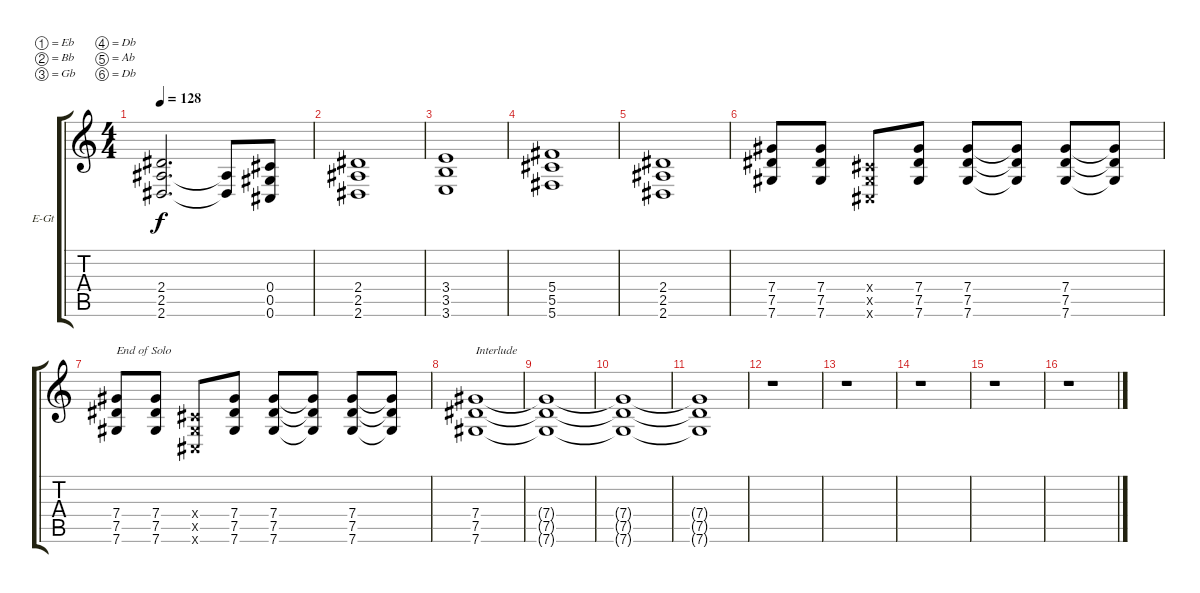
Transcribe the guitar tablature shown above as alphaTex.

\bracketExtendMode groupsimilarinstruments
\firstSystemTrackNameOrientation horizontal
\otherSystemsTrackNameOrientation horizontal
\track ("Guitar II" "E-Gt") {instrument distortionguitar}
\staff {score tabs}
\tuning (Eb4 Bb3 Gb3 Db3 Ab2 Db2)
\ts (4 4)
\tempo 128
\clef g2
\ks c
(2.4 2.5 2.6).2{d dy f} (2.5{t} 2.6{t}).8 (0.4 0.5 0.6).8 |
(2.4 2.5 2.6).1 |
(3.4 3.5 3.6).1 |
(5.4 5.5 5.6).1 |
(2.4 2.5 2.6).1 |
(7.4 7.5 7.6).8 (7.4 7.5 7.6).8 (0.4{x} 0.5{x} 0.6{x}).8 (7.4 7.5 7.6).8 (7.4 7.5 7.6).8 (7.4{t} 7.5{t} 7.6{t}).8 (7.4 7.5 7.6).8 (7.4{t} 7.5{t} 7.6{t}).8 |
(7.4 7.5 7.6).8{txt "End of Solo"} (7.4 7.5 7.6).8 (0.4{x} 0.5{x} 0.6{x}).8 (7.4 7.5 7.6).8 (7.4 7.5 7.6).8 (7.4{t} 7.5{t} 7.6{t}).8 (7.4 7.5 7.6).8 (7.4{t} 7.5{t} 7.6{t}).8 |
(7.4 7.5 7.6).1{txt "Interlude"} |
(7.4{t} 7.5{t} 7.6{t}).1 |
(7.4{t} 7.5{t} 7.6{t}).1 |
(7.4{t} 7.5{t} 7.6{t}).1 |
r.1 |
r.1 |
r.1 |
r.1 |
r.1
